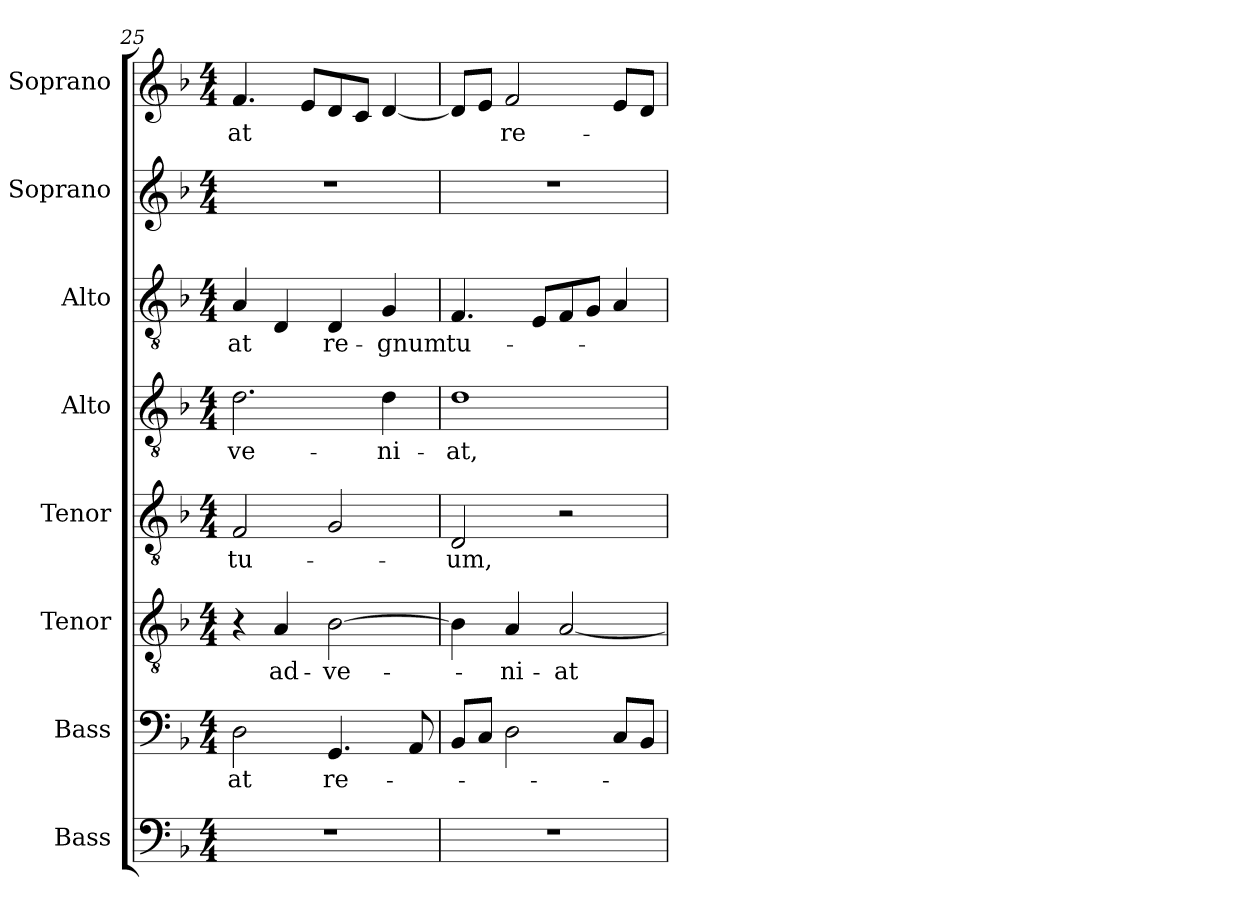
**kern	**kern	**text	**kern	**text	**kern	**text	**kern	**text	**kern	**text	**kern	**kern	**text
*part8	*part7	*part7	*part6	*part6	*part5	*part5	*part4	*part4	*part3	*part3	*part2	*part1	*part1
*staff8	*staff7	*staff7	*staff6	*staff6	*staff5	*staff5	*staff4	*staff4	*staff3	*staff3	*staff2	*staff1	*staff1
*I"Bass	*I"Bass	*	*I"Tenor	*	*I"Tenor	*	*I"Alto	*	*I"Alto	*	*I"Soprano	*I"Soprano	*
*I'B.	*I'B.	*	*I'T.	*	*I'T.	*	*I'A.	*	*I'A.	*	*I'S.	*I'S.	*
*clefF4	*clefF4	*	*clefGv2	*	*clefGv2	*	*clefGv2	*	*clefGv2	*	*clefG2	*clefG2	*
*	*	*	*ITrd7c12	*	*ITrd7c12	*	*ITrd7c12	*	*ITrd7c12	*	*	*	*
*k[b-]	*k[b-]	*	*k[b-]	*	*k[b-]	*	*k[b-]	*	*k[b-]	*	*k[b-]	*k[b-]	*
*F:	*F:	*	*F:	*	*F:	*	*F:	*	*F:	*	*F:	*F:	*
*M4/4	*M4/4	*	*M4/4	*	*M4/4	*	*M4/4	*	*M4/4	*	*M4/4	*M4/4	*
=25	=25	=25	=25	=25	=25	=25	=25	=25	=25	=25	=25	=25	=25
!	!	!LO:LY:b:color=#000000	!	!	!	!	!	!	!	!	!	!	!
!	!	!	!	!	!	!LO:LY:b:color=#000000	!	!	!	!	!	!	!
!	!	!	!	!	!	!	!	!LO:LY:b:color=#000000	!	!	!	!	!
!	!	!	!	!	!	!	!	!	!	!LO:LY:b:color=#000000	!	!	!
!	!	!	!	!	!	!	!	!	!	!	!	!	!LO:LY:b:color=#000000
1r	2Di\	-at	4r	.	2FFi/	tu-	2.Di\	-ve-	4AAi/	-at	1r	4.fi/	-at
!	!	!	!	!LO:LY:b:color=#000000	!	!	!	!	!	!	!	!	!
.	.	.	4AAi/	ad-	.	.	.	.	4DDi/	.	.	.	.
.	.	.	.	.	.	.	.	.	.	.	.	8ei/L	.
!	!	!LO:LY:b:color=#000000	!	!	!	!	!	!	!	!	!	!	!
!	!	!	!	!LO:LY:b:color=#000000	!	!	!	!	!	!	!	!	!
!	!	!	!	!	!	!	!	!	!	!LO:LY:b:color=#000000	!	!	!
.	4.GGi/	re-	[2BB-i\	-ve-	2GGi/	.	.	.	4DDi/	re-	.	8di/	.
.	.	.	.	.	.	.	.	.	.	.	.	8ci/J	.
!	!	!	!	!	!	!	!	!LO:LY:b:color=#000000	!	!	!	!	!
!	!	!	!	!	!	!	!	!	!	!LO:LY:b:color=#000000	!	!	!
.	.	.	.	.	.	.	4Di\	-ni-	4GGi/	-gnum	.	[4di/	.
.	8AAi/	.	.	.	.	.	.	.	.	.	.	.	.
=26	=26	=26	=26	=26	=26	=26	=26	=26	=26	=26	=26	=26	=26
!	!	!	!	!	!	!LO:LY:b:color=#000000	!	!	!	!	!	!	!
!	!	!	!	!	!	!	!	!LO:LY:b:color=#000000	!	!	!	!	!
!	!	!	!	!	!	!	!	!	!	!LO:LY:b:color=#000000	!	!	!
1r	8BB-i/L	.	4BB-i\]	.	2DDi/	-um,	1Di	-at,	4.FFi/	tu-	1r	8di/L]	.
.	8Ci/J	.	.	.	.	.	.	.	.	.	.	8ei/J	.
!	!	!	!	!LO:LY:b:color=#000000	!	!	!	!	!	!	!	!	!
!	!	!	!	!	!	!	!	!	!	!	!	!	!LO:LY:b:color=#000000
.	2Di\	.	4AAi/	-ni-	.	.	.	.	.	.	.	2fi/	re-
.	.	.	.	.	.	.	.	.	8EEi/L	.	.	.	.
!	!	!	!	!LO:LY:b:color=#000000	!	!	!	!	!	!	!	!	!
.	.	.	[2AAi/	-at	2r	.	.	.	8FFi/	.	.	.	.
.	.	.	.	.	.	.	.	.	8GGi/J	.	.	.	.
.	8Ci/L	.	.	.	.	.	.	.	4AAi/	.	.	8ei/L	.
.	8BB-i/J	.	.	.	.	.	.	.	.	.	.	8di/J	.
=	=	=	=	=	=	=	=	=	=	=	=	=	=
*-	*-	*-	*-	*-	*-	*-	*-	*-	*-	*-	*-	*-	*-
